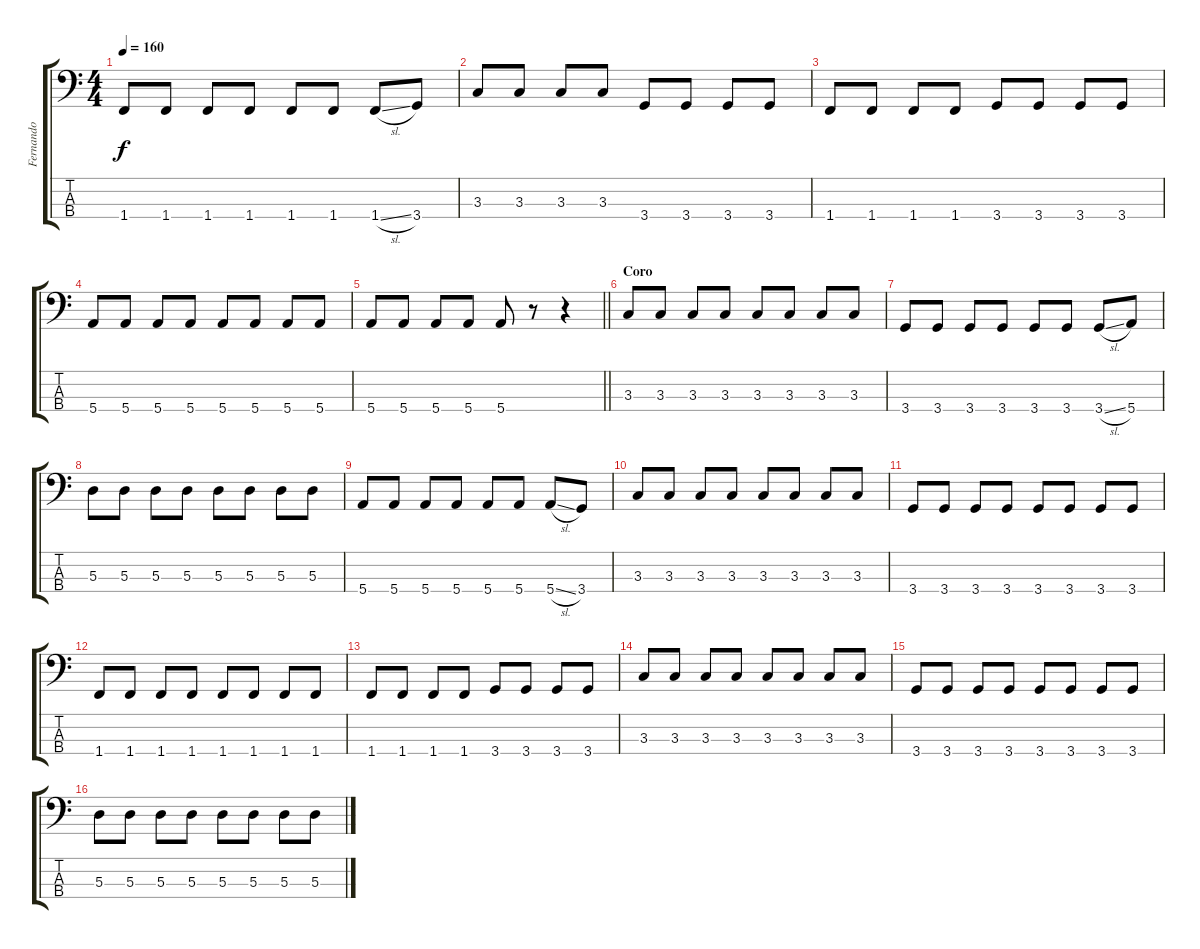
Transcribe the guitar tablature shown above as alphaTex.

\track ("Fernando" "Fernando") {instrument electricbassfinger}
\staff {score tabs}
\tuning (G2 D2 A1 E1) {hide}
\ts (4 4)
\tempo 160
\clef f4
\ks c
1.4.8{dy f} 1.4.8 1.4.8 1.4.8 1.4.8 1.4.8 1.4{sl}.8 3.4.8 |
3.3.8 3.3.8 3.3.8 3.3.8 3.4.8 3.4.8 3.4.8 3.4.8 |
1.4.8 1.4.8 1.4.8 1.4.8 3.4.8 3.4.8 3.4.8 3.4.8 |
5.4.8 5.4.8 5.4.8 5.4.8 5.4.8 5.4.8 5.4.8 5.4.8 |
\barLineRight lightlight
5.4.8 5.4.8 5.4.8 5.4.8 5.4.8 r.8 r.4 |
\section ("" "Coro")
3.3.8 3.3.8 3.3.8 3.3.8 3.3.8 3.3.8 3.3.8 3.3.8 |
3.4.8 3.4.8 3.4.8 3.4.8 3.4.8 3.4.8 3.4{sl}.8 5.4.8 |
5.3.8 5.3.8 5.3.8 5.3.8 5.3.8 5.3.8 5.3.8 5.3.8 |
5.4.8 5.4.8 5.4.8 5.4.8 5.4.8 5.4.8 5.4{sl}.8 3.4.8 |
3.3.8 3.3.8 3.3.8 3.3.8 3.3.8 3.3.8 3.3.8 3.3.8 |
3.4.8 3.4.8 3.4.8 3.4.8 3.4.8 3.4.8 3.4.8 3.4.8 |
1.4.8 1.4.8 1.4.8 1.4.8 1.4.8 1.4.8 1.4.8 1.4.8 |
1.4.8 1.4.8 1.4.8 1.4.8 3.4.8 3.4.8 3.4.8 3.4.8 |
3.3.8 3.3.8 3.3.8 3.3.8 3.3.8 3.3.8 3.3.8 3.3.8 |
3.4.8 3.4.8 3.4.8 3.4.8 3.4.8 3.4.8 3.4.8 3.4.8 |
5.3.8 5.3.8 5.3.8 5.3.8 5.3.8 5.3.8 5.3.8 5.3.8
